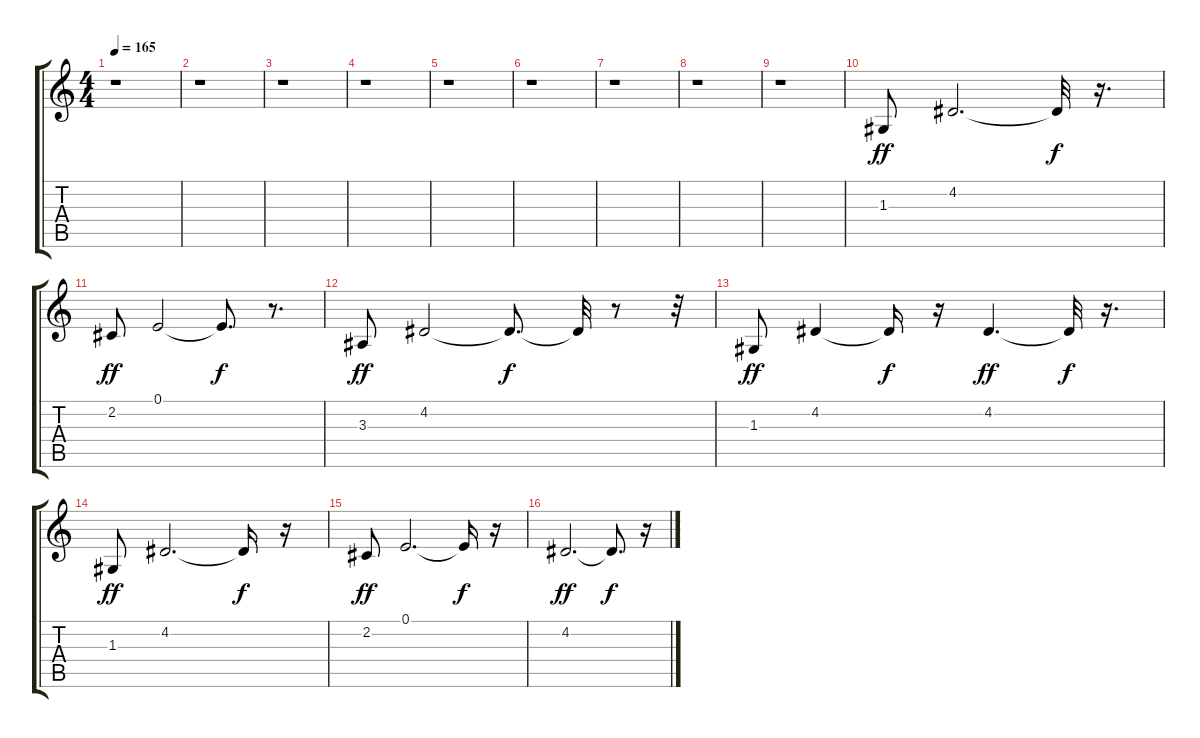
\track (" " " ") {instrument electricpiano1}
\staff {score tabs}
\tuning (E4 B3 G3 D3 A2 E2) {hide}
\ts (4 4)
\tempo 165
\clef g2
\ks c
r.1{dy ff} |
r.1 |
r.1 |
r.1 |
r.1 |
r.1 |
r.1 |
r.1 |
r.1 |
1.3.8 4.2.2{d} 4.2{t}.32{dy f} r.16{d} |
2.2.8{dy ff} 0.1.2 0.1{t}.8{d dy f} r.8{d} |
3.3.8{dy ff} 4.2.2 4.2{t}.8{d dy f} 4.2{t}.32 r.8 r.32 |
1.3.8{dy ff} 4.2.4 4.2{t}.16{dy f} r.16 4.2.4{d dy ff} 4.2{t}.32{dy f} r.16{d} |
1.3.8{dy ff} 4.2.2{d} 4.2{t}.16{dy f} r.16 |
2.2.8{dy ff} 0.1.2{d} 0.1{t}.16{dy f} r.16 |
4.2.2{d dy ff} 4.2{t}.8{d dy f} r.16
